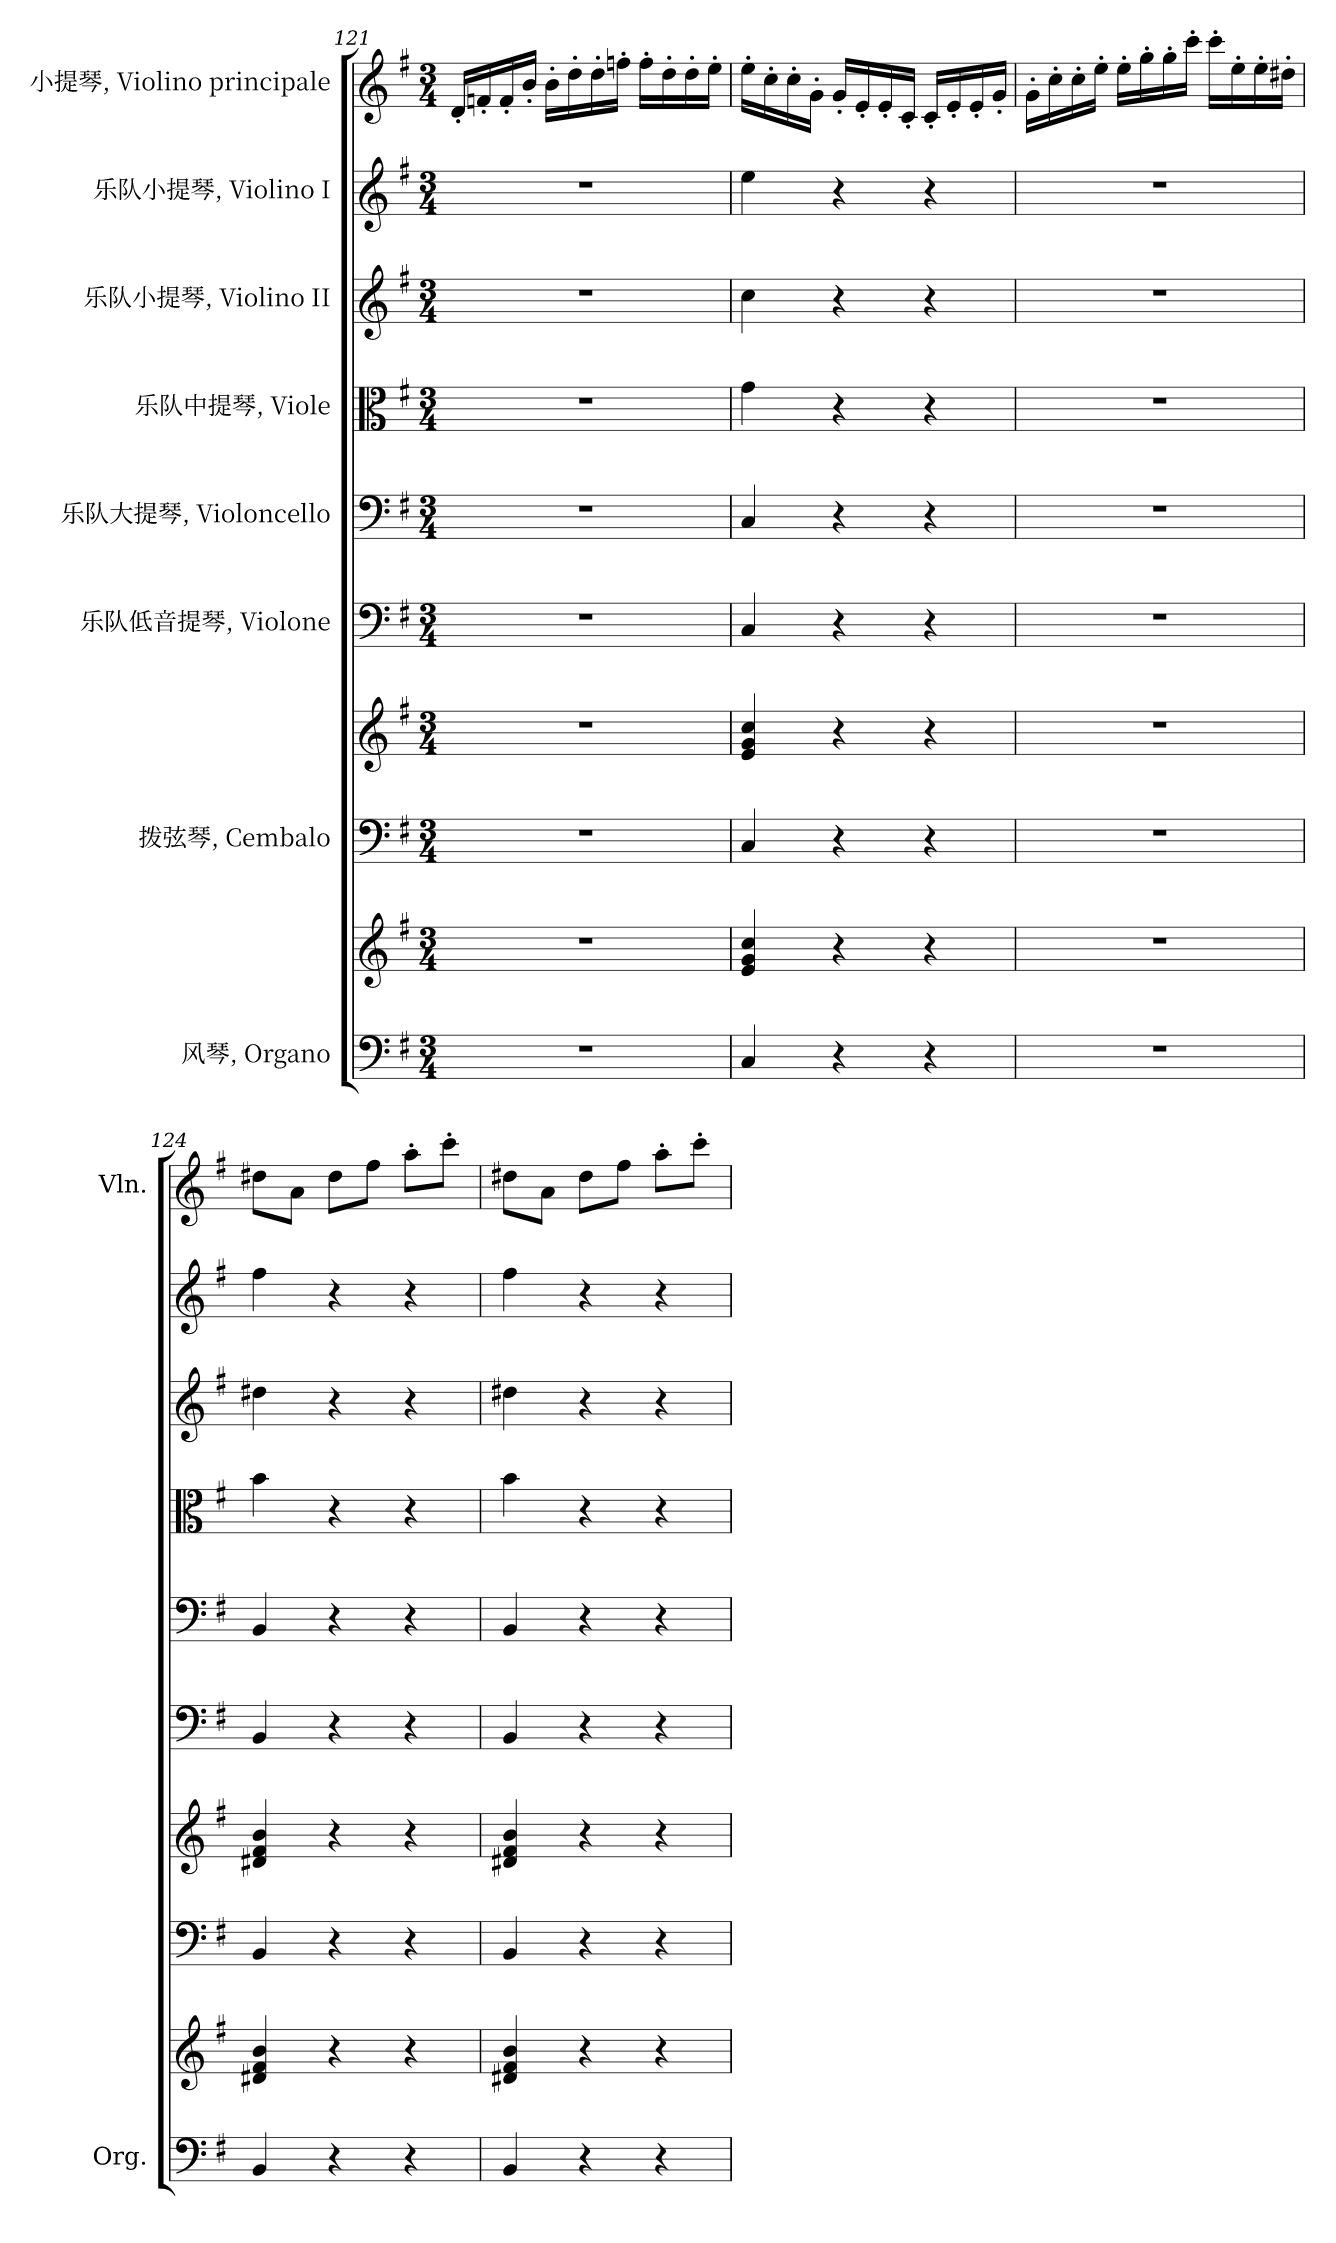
**kern	**kern	**kern	**kern	**kern	**kern	**kern	**kern	**kern	**kern
*part8	*part8	*part7	*part7	*part6	*part5	*part4	*part3	*part2	*part1
*staff10	*staff9	*staff8	*staff7	*staff6	*staff5	*staff4	*staff3	*staff2	*staff1
*I"风琴, Organo	*	*I"拨弦琴, Cembalo	*	*I"乐队低音提琴, Violone	*I"乐队大提琴, Violoncello	*I"乐队中提琴, Viole	*I"乐队小提琴, Violino II	*I"乐队小提琴, Violino I	*I"小提琴, Violino principale
*I'Org.	*	*	*	*	*	*	*	*	*I'Vln.
*clefF4	*clefG2	*clefF4	*clefG2	*clefF4	*clefF4	*clefC3	*clefG2	*clefG2	*clefG2
*	*	*	*	*ITrd7c12	*	*	*	*	*
*k[f#]	*k[f#]	*k[f#]	*k[f#]	*k[f#]	*k[f#]	*k[f#]	*k[f#]	*k[f#]	*k[f#]
*M3/4	*M3/4	*M3/4	*M3/4	*M3/4	*M3/4	*M3/4	*M3/4	*M3/4	*M3/4
=121	=121	=121	=121	=121	=121	=121	=121	=121	=121
2.r	2.r	2.r	2.r	2.r	2.r	2.r	2.r	2.r	16d'/LL
.	.	.	.	.	.	.	.	.	16fn'/
.	.	.	.	.	.	.	.	.	16f'/
.	.	.	.	.	.	.	.	.	16b'/JJ
.	.	.	.	.	.	.	.	.	16b'\LL
.	.	.	.	.	.	.	.	.	16dd'\
.	.	.	.	.	.	.	.	.	16dd'\
.	.	.	.	.	.	.	.	.	16ffn'\JJ
.	.	.	.	.	.	.	.	.	16ff'\LL
.	.	.	.	.	.	.	.	.	16dd'\
.	.	.	.	.	.	.	.	.	16dd'\
.	.	.	.	.	.	.	.	.	16ee'\JJ
=122	=122	=122	=122	=122	=122	=122	=122	=122	=122
4C/	4e/ 4g/ 4cc/	4C/	4e/ 4g/ 4cc/	4CC/	4C/	4g\	4cc\	4ee\	16ee'\LL
.	.	.	.	.	.	.	.	.	16cc'\
.	.	.	.	.	.	.	.	.	16cc'\
.	.	.	.	.	.	.	.	.	16g'\JJ
4r	4r	4r	4r	4r	4r	4r	4r	4r	16g'/LL
.	.	.	.	.	.	.	.	.	16e'/
.	.	.	.	.	.	.	.	.	16e'/
.	.	.	.	.	.	.	.	.	16c'/JJ
4r	4r	4r	4r	4r	4r	4r	4r	4r	16c'/LL
.	.	.	.	.	.	.	.	.	16e'/
.	.	.	.	.	.	.	.	.	16e'/
.	.	.	.	.	.	.	.	.	16g'/JJ
!!LO:PB:g=z
=123	=123	=123	=123	=123	=123	=123	=123	=123	=123
2.r	2.r	2.r	2.r	2.r	2.r	2.r	2.r	2.r	16g'\LL
.	.	.	.	.	.	.	.	.	16cc'\
.	.	.	.	.	.	.	.	.	16cc'\
.	.	.	.	.	.	.	.	.	16ee'\JJ
.	.	.	.	.	.	.	.	.	16ee'\LL
.	.	.	.	.	.	.	.	.	16gg'\
.	.	.	.	.	.	.	.	.	16gg'\
.	.	.	.	.	.	.	.	.	16ccc'\JJ
.	.	.	.	.	.	.	.	.	16ccc'\LL
.	.	.	.	.	.	.	.	.	16ee'\
.	.	.	.	.	.	.	.	.	16ee'\
.	.	.	.	.	.	.	.	.	16dd#X'\JJ
=124	=124	=124	=124	=124	=124	=124	=124	=124	=124
4BB/	4d#X/ 4f#/ 4b/	4BB/	4d#X/ 4f#/ 4b/	4BBB/	4BB/	4b\	4dd#X\	4ff#\	8dd#X\L
.	.	.	.	.	.	.	.	.	8a\J
4r	4r	4r	4r	4r	4r	4r	4r	4r	8dd#\L
.	.	.	.	.	.	.	.	.	8ff#\J
4r	4r	4r	4r	4r	4r	4r	4r	4r	8aa'\L
.	.	.	.	.	.	.	.	.	8ccc'\J
=125	=125	=125	=125	=125	=125	=125	=125	=125	=125
4BB/	4d#X/ 4f#/ 4b/	4BB/	4d#X/ 4f#/ 4b/	4BBB/	4BB/	4b\	4dd#X\	4ff#\	8dd#X\L
.	.	.	.	.	.	.	.	.	8a\J
4r	4r	4r	4r	4r	4r	4r	4r	4r	8dd#\L
.	.	.	.	.	.	.	.	.	8ff#\J
4r	4r	4r	4r	4r	4r	4r	4r	4r	8aa'\L
.	.	.	.	.	.	.	.	.	8ccc'\J
=	=	=	=	=	=	=	=	=	=
*-	*-	*-	*-	*-	*-	*-	*-	*-	*-
